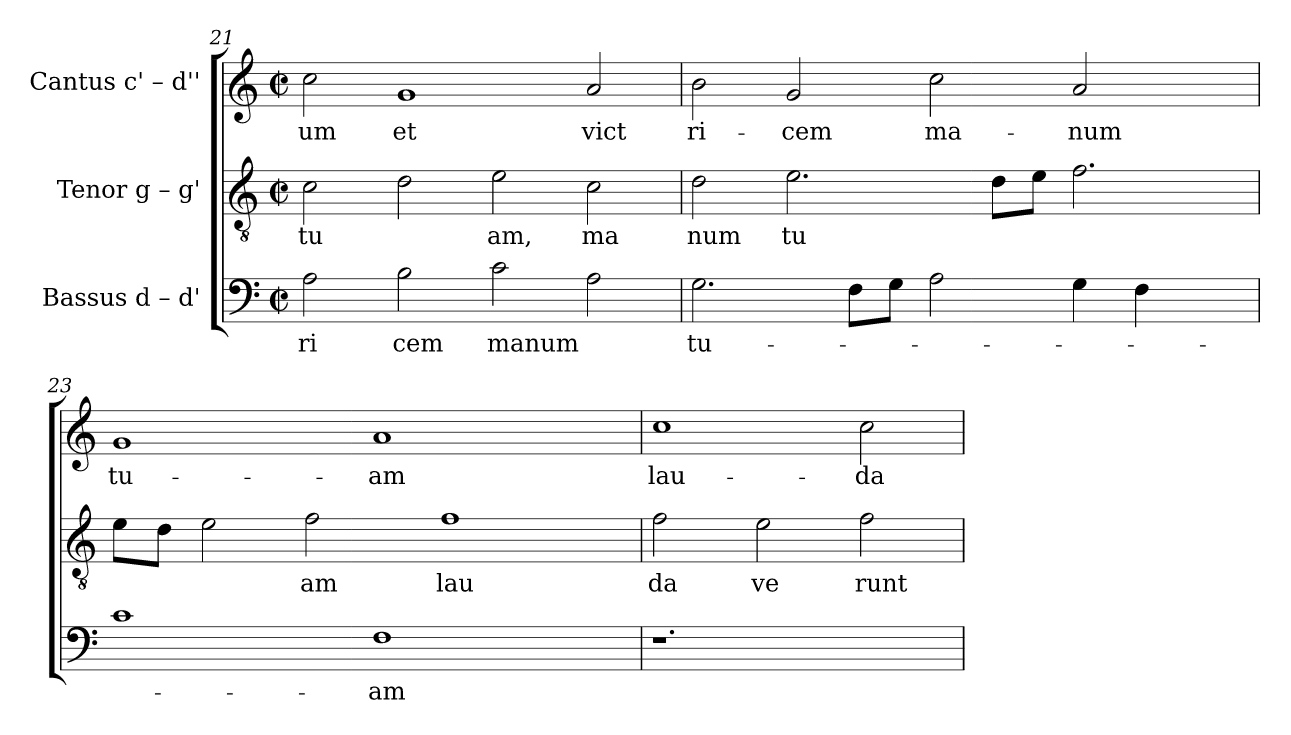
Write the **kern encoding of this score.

**kern	**text	**kern	**text	**kern	**text
*part3	*part3	*part2	*part2	*part1	*part1
*staff3	*staff3	*staff2	*staff2	*staff1	*staff1
*I"Bassus  d – d'	*	*I"Tenor  g – g'	*	*I"Cantus  c' – d''	*
*clefF4	*	*clefGv2	*	*clefG2	*
*M2/2	*	*M2/2	*	*M2/2	*
*met(c|)	*	*met(c|)	*	*met(c|)	*
=21	=21	=21	=21	=21	=21
!	!LO:LY:b:cj	!	!LO:LY:b:cj	!	!LO:LY:b:cj
2A\	ri	2c\	tu	2cc\	um
!	!LO:LY:b:cj	!	!	!	!LO:LY:b:cj
2B\	cem	2d\	.	1g	et
!	!LO:LY:b	!	!LO:LY:b:cj	!	!
2c\	manum	2e\	am,	.	.
!	!	!	!LO:LY:b:cj	!	!LO:LY:b:cj
2A\	.	2c\	ma	2a/	vict
!!LO:LB:g=z
=22	=22	=22	=22	=22	=22
!	!LO:LY:b:cj	!	!LO:LY:b:cj	!	!LO:LY:b:cj
2.G\	tu-	2d\	num	2b\	ri-
!	!	!	!LO:LY:b:cj	!	!LO:LY:b:cj
.	.	2.e\	tu	2g/	-cem
8F\L	.	.	.	.	.
8G\J	.	.	.	.	.
!	!	!	!	!	!LO:LY:b:cj
2A\	.	.	.	2cc\	ma-
.	.	8d\L	.	.	.
.	.	8e\J	.	.	.
!	!	!	!	!	!LO:LY:b:cj
4G\	.	2.f\	.	2a/	-num
4F\	.	.	.	.	.
4ryy	.	.	.	4ryy	.
=23	=23	=23	=23	=23	=23
!	!	!	!	!	!LO:LY:b:cj
1c	.	8e\L	.	1g	tu-
.	.	8d\J	.	.	.
.	.	2e\	.	.	.
!	!	!	!LO:LY:b:cj	!	!
.	.	2f\	am	.	.
!	!LO:LY:b:cj	!	!	!	!LO:LY:b:cj
1F	-am	.	.	1a	-am
!	!	!	!LO:LY:b:cj	!	!
.	.	1f	lau	.	.
4ryy	.	.	.	4ryy	.
=24	=24	=24	=24	=24	=24
!	!	!	!LO:LY:b:cj	!	!LO:LY:b:cj
1.r	.	2f\	da	1cc	lau-
!	!	!	!LO:LY:b:cj	!	!
.	.	2e\	ve	.	.
!	!	!	!LO:LY:b:cj	!	!LO:LY:b:cj
.	.	2f\	runt	2cc\	-da-
=	=	=	=	=	=
*-	*-	*-	*-	*-	*-
